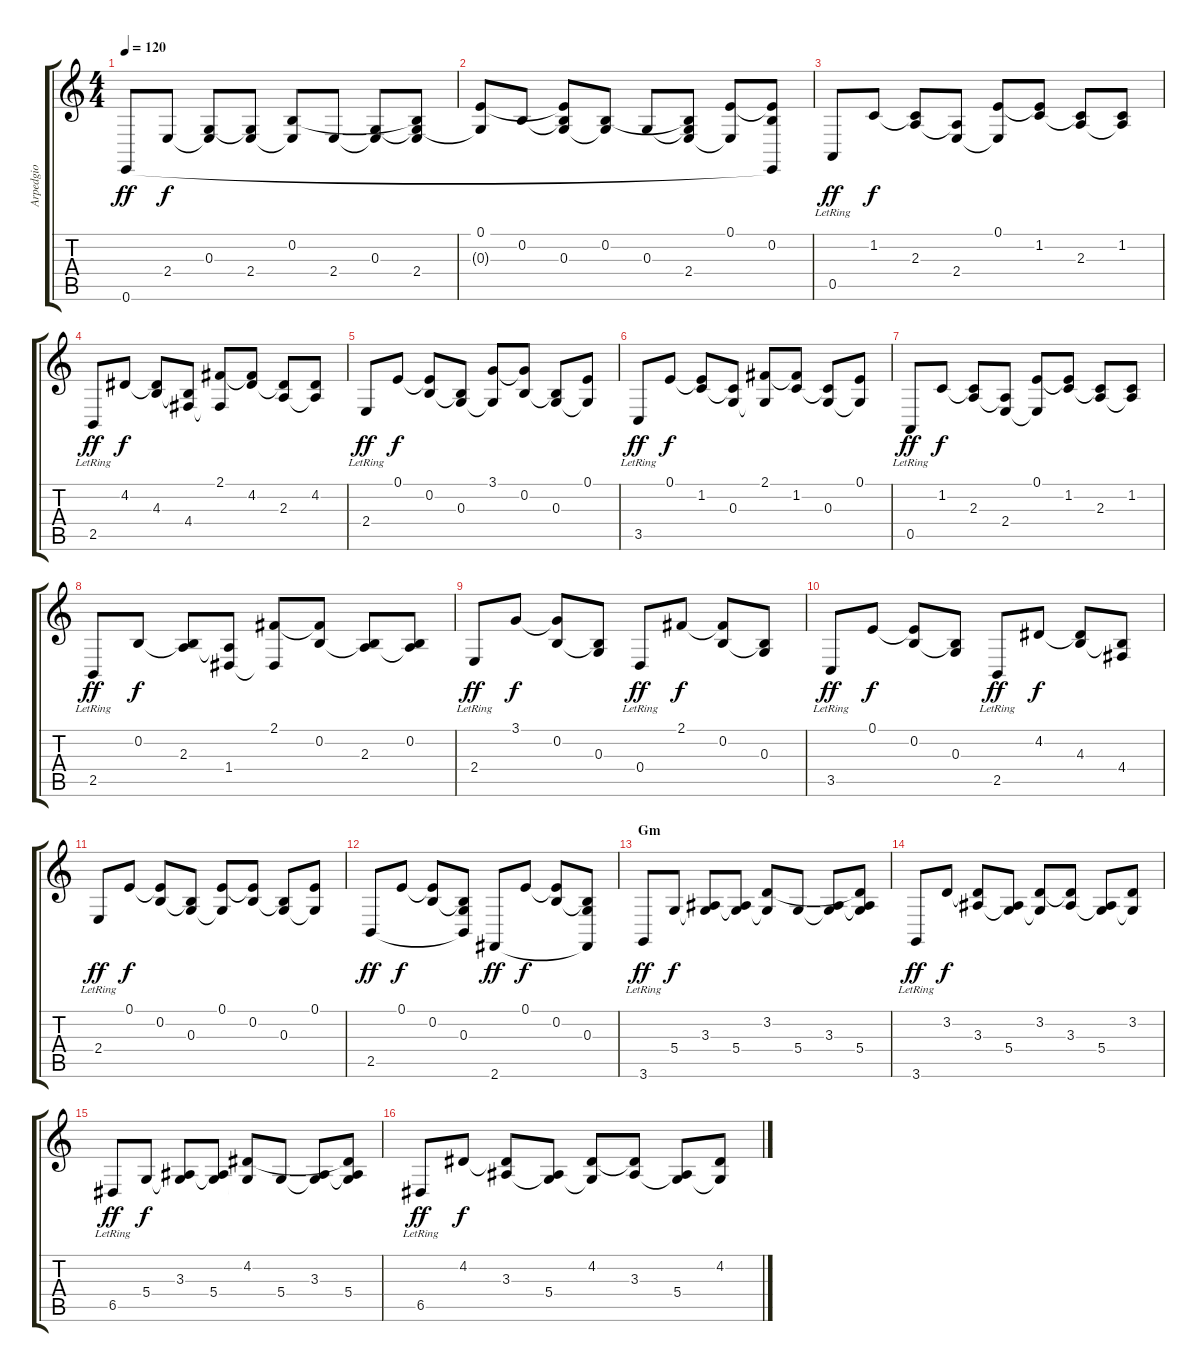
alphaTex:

\track ("Arpedgio" "Arpedgio") {instrument brightacousticpiano}
\staff {score tabs}
\tuning (E4 B3 G3 D3 A2 E2) {hide}
\ts (4 4)
\tempo 120
\clef g2
\ks c
0.6.8{dy ff} 2.4.8{dy f} (0.3 2.4{t}).8 (0.3{t} 2.4).8 (0.2 2.4{t}).8 2.4.8 (0.3 2.4{t}).8 (0.2{t} 0.3{t} 2.4).8 |
(0.1 0.3{t}).8 0.2.8 (0.1{t} 0.2{t} 0.3).8 (0.2 0.3{t}).8 0.3.8 (0.2{t} 0.3{t} 2.4).8 (0.1 2.4{t}).8 (0.1{t} 0.2 0.6{t}).8 |
0.5{lr}.8{dy ff} 1.2.8{dy f} (1.2{t} 2.3).8 (2.3{t} 2.4).8 (0.1 2.4{t}).8 (0.1{t} 1.2).8 (1.2{t} 2.3).8 (1.2 2.3{t}).8 |
2.5{lr}.8{dy ff} 4.2.8{dy f} (4.2{t} 4.3).8 (4.3{t} 4.4).8 (2.1 4.4{t}).8 (2.1{t} 4.2).8 (4.2{t} 2.3).8 (4.2 2.3{t}).8 |
2.4{lr}.8{dy ff} 0.1.8{dy f} (0.1{t} 0.2).8 (0.2{t} 0.3).8 (3.1 0.3{t}).8 (3.1{t} 0.2).8 (0.2{t} 0.3).8 (0.1 0.3{t}).8 |
3.5{lr}.8{dy ff} 0.1.8{dy f} (0.1{t} 1.2).8 (1.2{t} 0.3).8 (2.1 0.3{t}).8 (2.1{t} 1.2).8 (1.2{t} 0.3).8 (0.1 0.3{t}).8 |
0.5{lr}.8{dy ff} 1.2.8{dy f} (1.2{t} 2.3).8 (2.3{t} 2.4).8 (0.1 2.4{t}).8 (0.1{t} 1.2).8 (1.2{t} 2.3).8 (1.2 2.3{t}).8 |
2.5{lr}.8{dy ff} 0.2.8{dy f} (0.2{t} 2.3).8 (2.3{t} 1.4).8 (2.1 1.4{t}).8 (2.1{t} 0.2).8 (0.2{t} 2.3).8 (0.2 2.3{t}).8 |
2.4{lr}.8{dy ff} 3.1.8{dy f} (3.1{t} 0.2).8 (0.2{t} 0.3).8 0.4{lr}.8{dy ff} 2.1.8{dy f} (2.1{t} 0.2).8 (0.2{t} 0.3).8 |
3.5{lr}.8{dy ff} 0.1.8{dy f} (0.1{t} 0.2).8 (0.2{t} 0.3).8 2.5{lr}.8{dy ff} 4.2.8{dy f} (4.2{t} 4.3).8 (4.3{t} 4.4).8 |
2.4{lr}.8{dy ff} 0.1.8{dy f} (0.1{t} 0.2).8 (0.2{t} 0.3).8 (0.1 0.3{t}).8 (0.1{t} 0.2).8 (0.2{t} 0.3).8 (0.1 0.3{t}).8 |
2.5.8{dy ff} 0.1.8{dy f} (0.1{t} 0.2).8 (0.2{t} 0.3 2.5{t}).8 2.6.8{dy ff} 0.1.8{dy f} (0.1{t} 0.2).8 (0.2{t} 0.3 2.6{t}).8 |
\section ("" "Gm")
3.6{lr}.8{dy ff} 5.4.8{dy f} (3.3 5.4{t}).8 (3.3{t} 5.4).8 (3.2 5.4{t}).8 5.4.8 (3.3 5.4{t}).8 (3.2{t} 3.3{t} 5.4).8 |
3.6{lr}.8{dy ff} 3.2.8{dy f} (3.2{t} 3.3).8 (3.3{t} 5.4).8 (3.2 5.4{t}).8 (3.2{t} 3.3).8 (3.3{t} 5.4).8 (3.2 5.4{t}).8 |
6.5{lr}.8{dy ff} 5.4.8{dy f} (3.3 5.4{t}).8 (3.3{t} 5.4).8 (4.2 5.4{t}).8 5.4.8 (3.3 5.4{t}).8 (4.2{t} 3.3{t} 5.4).8 |
6.5{lr}.8{dy ff} 4.2.8{dy f} (4.2{t} 3.3).8 (3.3{t} 5.4).8 (4.2 5.4{t}).8 (4.2{t} 3.3).8 (3.3{t} 5.4).8 (4.2 5.4{t}).8
